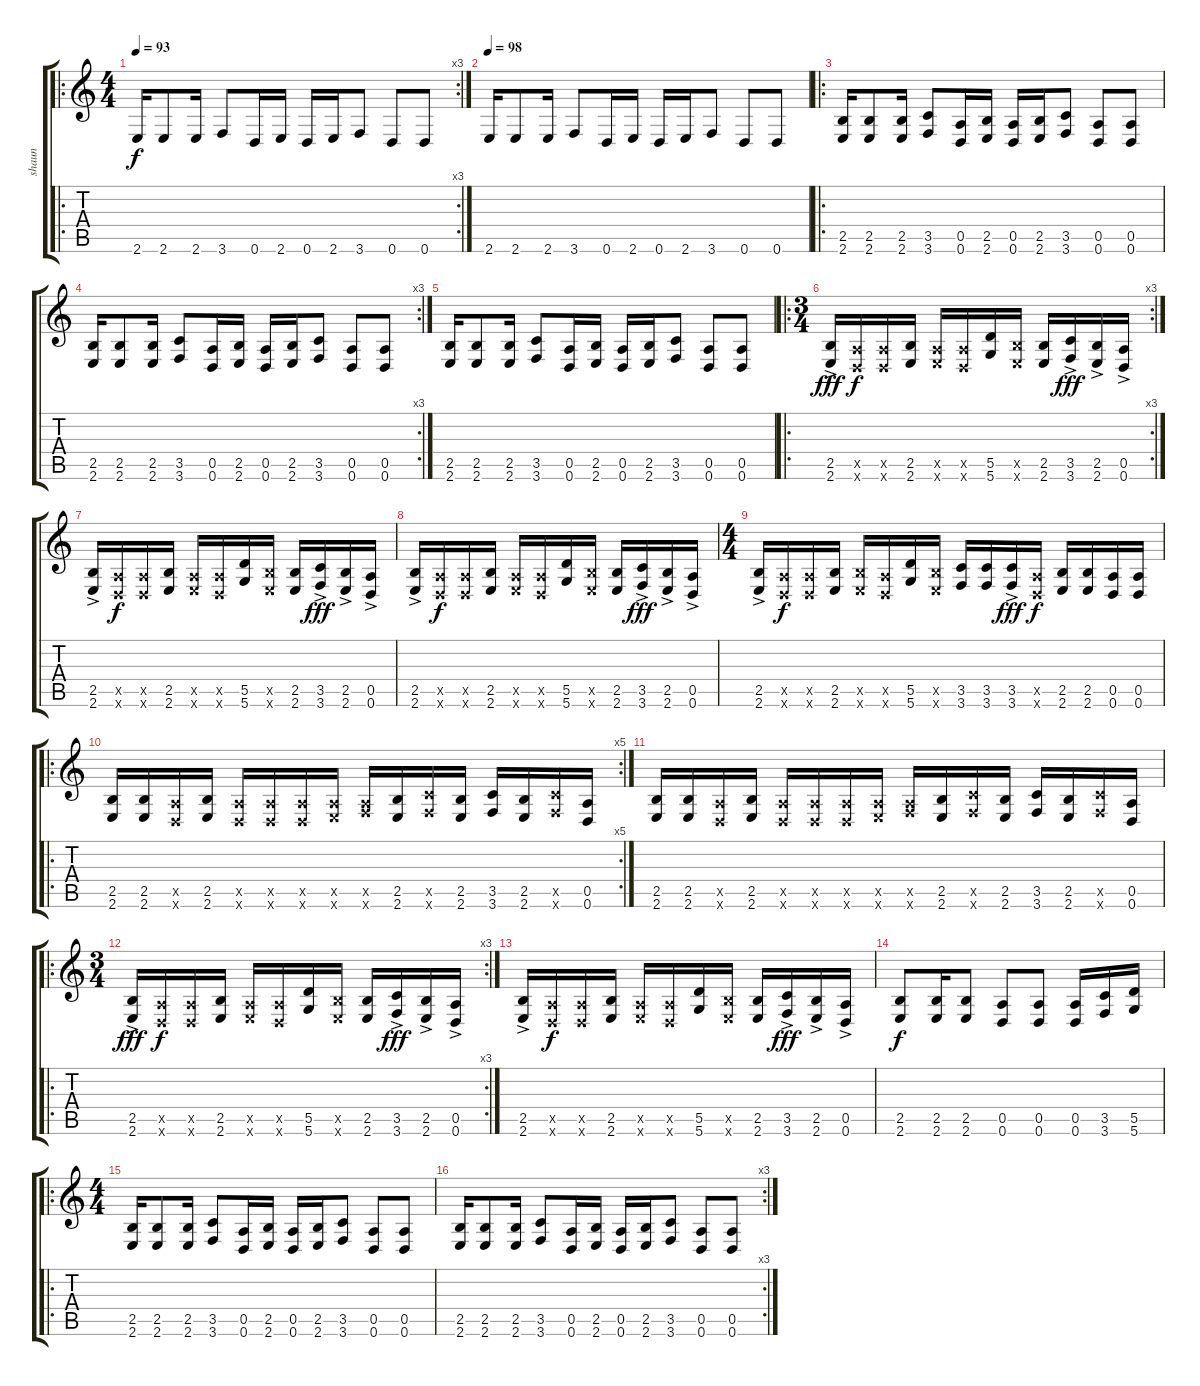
\track ("shaun" "shaun") {instrument electricguitarclean}
\staff {score tabs}
\tuning (E4 B3 G3 D3 A2 D2) {hide}
\ro
\rc 3
\ts (4 4)
\tempo 93
\clef g2
\ks c
2.6.16{dy f instrument electricguitarclean} 2.6.8 2.6.16 3.6.8 0.6.16 2.6.16 0.6.16 2.6.16 3.6.8 0.6.8 0.6.8 |
\tempo 93
\tempo 98
2.6.16 2.6.8 2.6.16 3.6.8 0.6.16 2.6.16 0.6.16 2.6.16 3.6.8 0.6.8 0.6.8 |
\ro
(2.5 2.6).16 (2.5 2.6).8 (2.5 2.6).16 (3.5 3.6).8 (0.5 0.6).16 (2.5 2.6).16 (0.5 0.6).16 (2.5 2.6).16 (3.5 3.6).8 (0.5 0.6).8 (0.5 0.6).8 |
\rc 3
(2.5 2.6).16 (2.5 2.6).8 (2.5 2.6).16 (3.5 3.6).8 (0.5 0.6).16 (2.5 2.6).16 (0.5 0.6).16 (2.5 2.6).16 (3.5 3.6).8 (0.5 0.6).8 (0.5 0.6).8 |
(2.5 2.6).16 (2.5 2.6).8 (2.5 2.6).16 (3.5 3.6).8 (0.5 0.6).16 (2.5 2.6).16 (0.5 0.6).16 (2.5 2.6).16 (3.5 3.6).8 (0.5 0.6).8 (0.5 0.6).8 |
\ro
\rc 3
\ts (3 4)
(2.5{ac} 2.6).16{dy fff} (0.5{x} 0.6{x}).16{dy f} (0.5{x} 0.6{x}).16 (2.5 2.6).16 (0.5{x} 2.6{x}).16 (0.5{x} 0.6{x}).16 (5.5 5.6).16 (2.5{x} 2.6{x}).16 (2.5 2.6).16 (3.5{ac} 3.6).16{dy fff} (2.5{ac} 2.6).16 (0.5{ac} 0.6).16 |
(2.5{ac} 2.6).16 (0.5{x} 0.6{x}).16{dy f} (0.5{x} 0.6{x}).16 (2.5 2.6).16 (0.5{x} 2.6{x}).16 (0.5{x} 0.6{x}).16 (5.5 5.6).16 (2.5{x} 2.6{x}).16 (2.5 2.6).16 (3.5{ac} 3.6).16{dy fff} (2.5{ac} 2.6).16 (0.5{ac} 0.6).16 |
(2.5{ac} 2.6).16 (0.5{x} 0.6{x}).16{dy f} (0.5{x} 0.6{x}).16 (2.5 2.6).16 (0.5{x} 2.6{x}).16 (0.5{x} 0.6{x}).16 (5.5 5.6).16 (2.5{x} 2.6{x}).16 (2.5 2.6).16 (3.5{ac} 3.6).16{dy fff} (2.5{ac} 2.6).16 (0.5{ac} 0.6).16 |
\ts (4 4)
(2.5{ac} 2.6).16 (0.5{x} 0.6{x}).16{dy f} (0.5{x} 0.6{x}).16 (2.5 2.6).16 (2.5{x} 2.6{x}).16 (0.5{x} 0.6{x}).16 (5.5 5.6).16 (2.5{x} 2.6{x}).16 (3.5 3.6).16 (3.5 3.6).16 (3.5{ac} 3.6).16{dy fff} (0.5{x} 0.6{x}).16{dy f} (2.5 2.6).16 (2.5 2.6).16 (0.5 0.6).16 (0.5 0.6).16 |
\ro
\rc 5
(2.5 2.6).16 (2.5 2.6).16 (0.5{x} 0.6{x}).16 (2.5 2.6).16 (0.5{x} 0.6{x}).16 (0.5{x} 0.6{x}).16 (0.5{x} 0.6{x}).16 (0.5{x} 2.6{x}).16 (0.5{x} 3.6{x}).16 (2.5 2.6).16 (3.5{x} 3.6{x}).16 (2.5 2.6).16 (3.5 3.6).16 (2.5 2.6).16 (3.5{x} 3.6{x}).16 (0.5 0.6).16 |
(2.5 2.6).16 (2.5 2.6).16 (0.5{x} 0.6{x}).16 (2.5 2.6).16 (0.5{x} 0.6{x}).16 (0.5{x} 0.6{x}).16 (0.5{x} 0.6{x}).16 (0.5{x} 2.6{x}).16 (0.5{x} 3.6{x}).16 (2.5 2.6).16 (3.5{x} 3.6{x}).16 (2.5 2.6).16 (3.5 3.6).16 (2.5 2.6).16 (3.5{x} 3.6{x}).16 (0.5 0.6).16 |
\ro
\rc 3
\ts (3 4)
(2.5{ac} 2.6).16{dy fff} (0.5{x} 0.6{x}).16{dy f} (0.5{x} 0.6{x}).16 (2.5 2.6).16 (0.5{x} 2.6{x}).16 (0.5{x} 0.6{x}).16 (5.5 5.6).16 (2.5{x} 2.6{x}).16 (2.5 2.6).16 (3.5{ac} 3.6).16{dy fff} (2.5{ac} 2.6).16 (0.5{ac} 0.6).16 |
(2.5{ac} 2.6).16 (0.5{x} 0.6{x}).16{dy f} (0.5{x} 0.6{x}).16 (2.5 2.6).16 (0.5{x} 2.6{x}).16 (0.5{x} 0.6{x}).16 (5.5 5.6).16 (2.5{x} 2.6{x}).16 (2.5 2.6).16 (3.5{ac} 3.6).16{dy fff} (2.5{ac} 2.6).16 (0.5{ac} 0.6).16 |
(2.5 2.6).8{dy f} (2.5 2.6).16 (2.5 2.6).8 (0.5 0.6).8 (0.5 0.6).8 (0.5 0.6).16 (3.5 3.6).16 (5.5 5.6).16 |
\ro
\ts (4 4)
(2.5 2.6).16 (2.5 2.6).8 (2.5 2.6).16 (3.5 3.6).8 (0.5 0.6).16 (2.5 2.6).16 (0.5 0.6).16 (2.5 2.6).16 (3.5 3.6).8 (0.5 0.6).8 (0.5 0.6).8 |
\rc 3
(2.5 2.6).16 (2.5 2.6).8 (2.5 2.6).16 (3.5 3.6).8 (0.5 0.6).16 (2.5 2.6).16 (0.5 0.6).16 (2.5 2.6).16 (3.5 3.6).8 (0.5 0.6).8 (0.5 0.6).8
